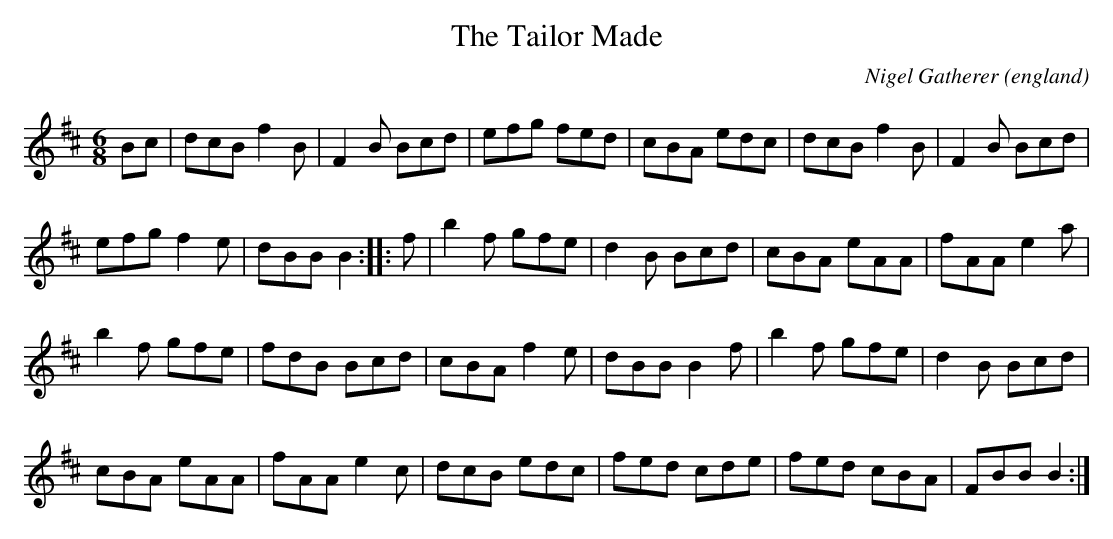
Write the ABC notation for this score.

X:1
T:The Tailor Made
O:england
C:Nigel Gatherer
M:6/8
L:1/8
K:Bminor
Bc|dcB f2 B|F2 B Bcd|efg fed|cBA edc|dcB f2 B|F2 B Bcd|
efg f2 e|dBB B2::f|b2 f gfe|d2 B Bcd|cBA eAA|fAA e2 a|
b2 f gfe|fdB Bcd|cBA f2 e|dBB B2 f|b2 f gfe|d2 B Bcd|
cBA eAA|fAA e2 c|dcB edc|fed cde|fed cBA|FBB B2:|]
